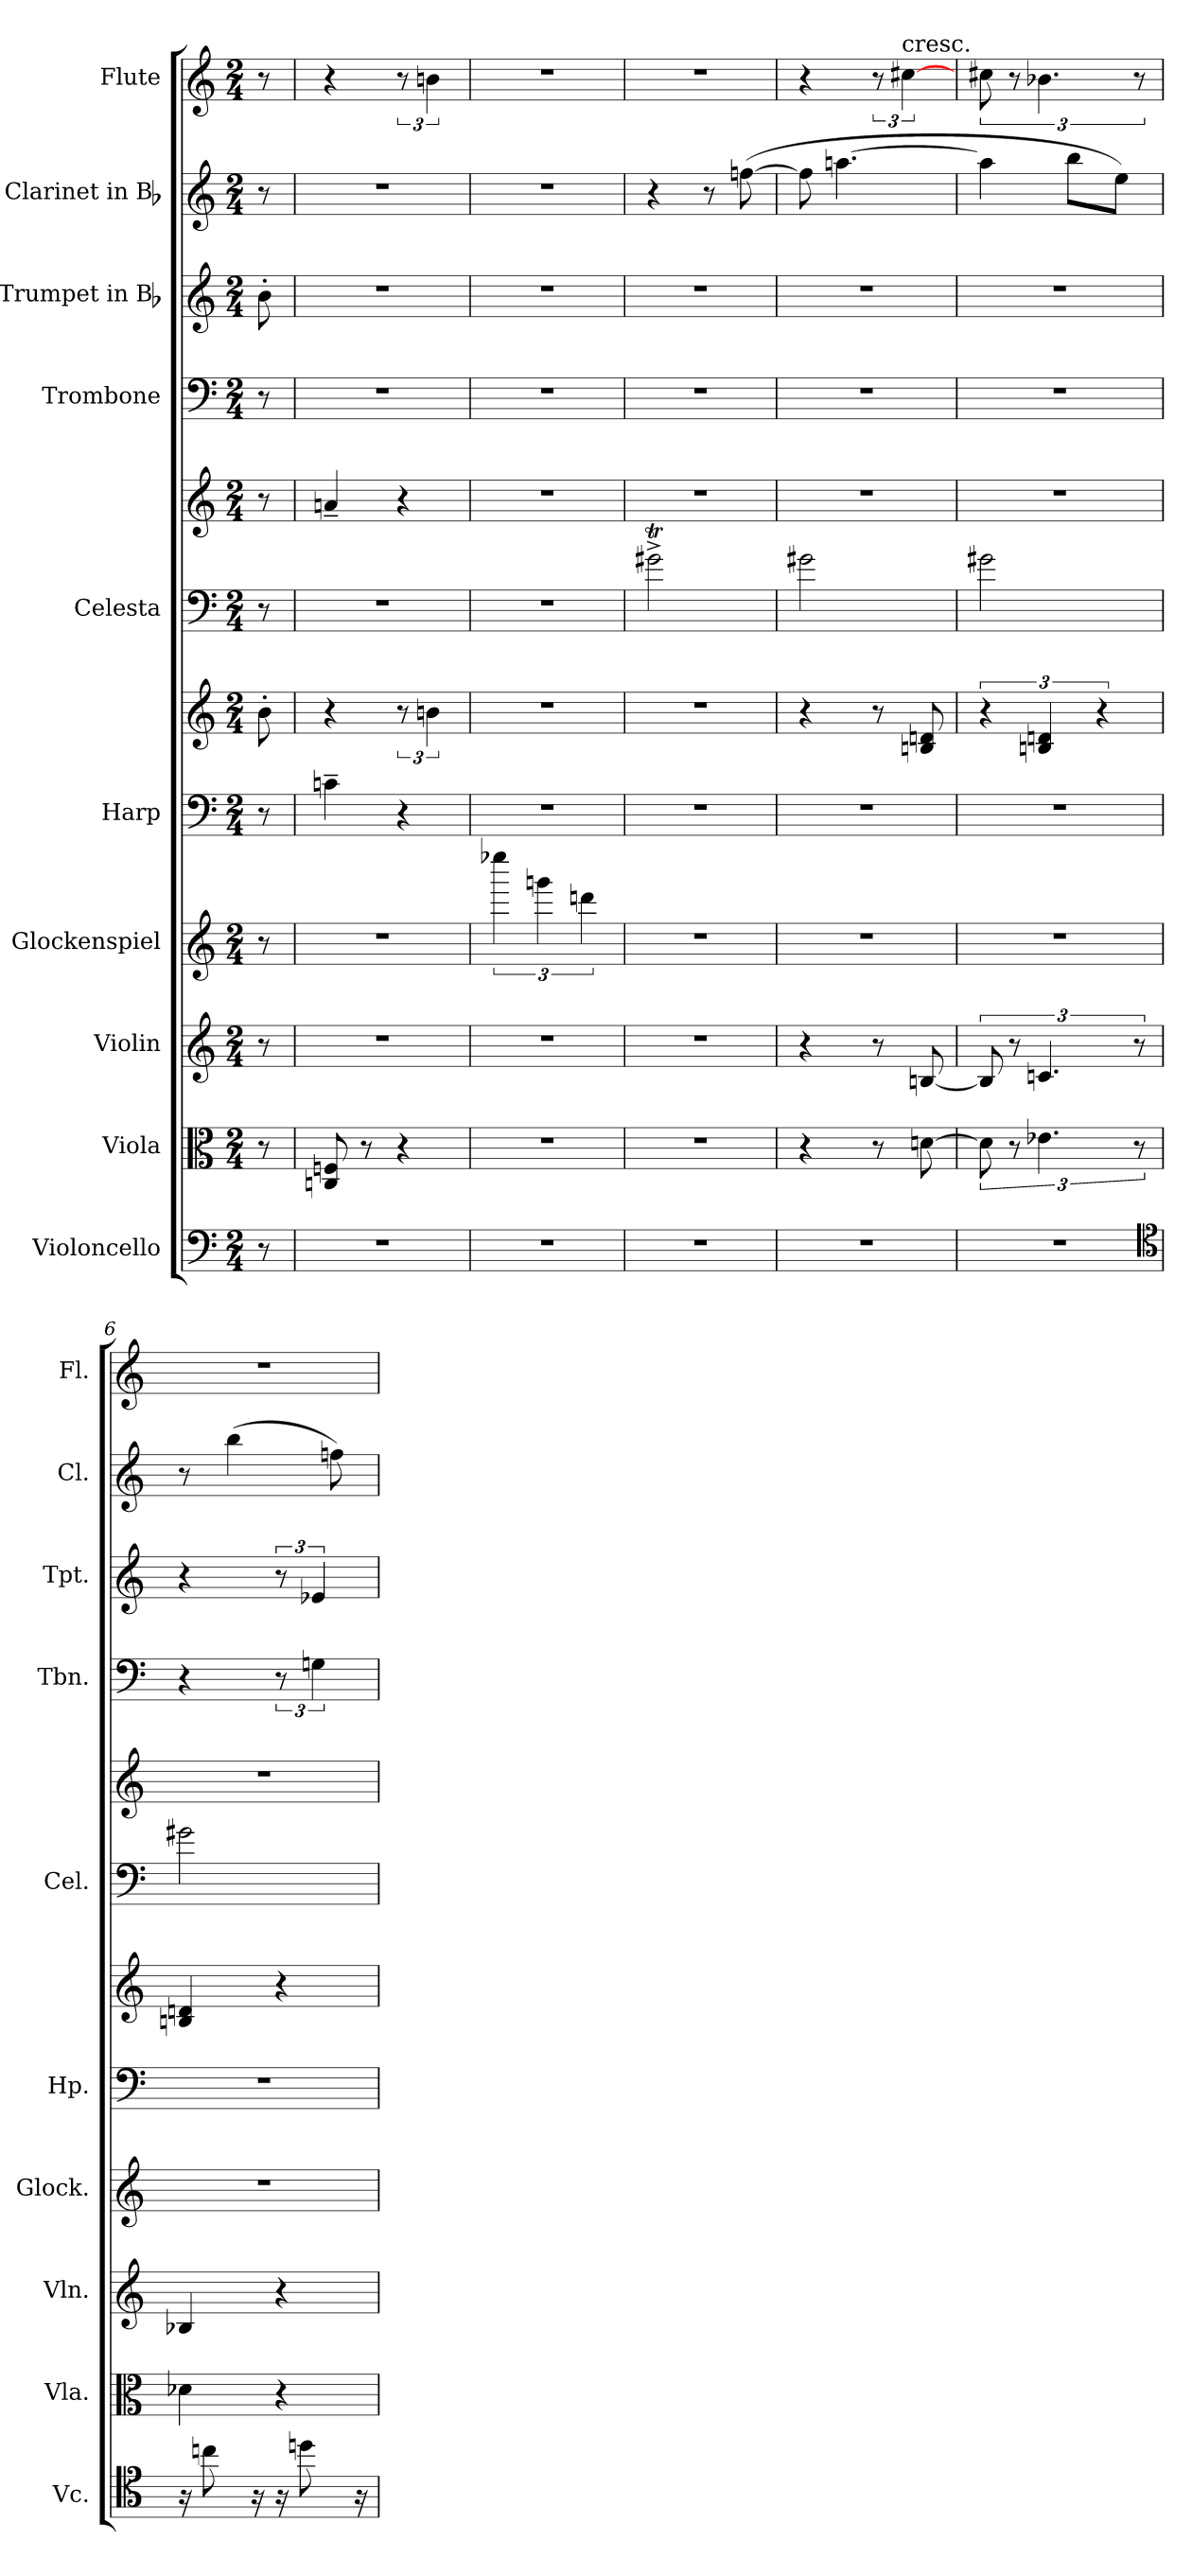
**kern	**kern	**kern	**kern	**kern	**kern	**kern	**kern	**kern	**kern	**kern	**kern
*part10	*part9	*part8	*part7	*part6	*part6	*part5	*part5	*part4	*part3	*part2	*part1
*staff12	*staff11	*staff10	*staff9	*staff8	*staff7	*staff6	*staff5	*staff4	*staff3	*staff2	*staff1
*I"Violoncello	*I"Viola	*I"Violin	*I"Glockenspiel	*I"Harp	*	*I"Celesta	*	*I"Trombone	*I"Trumpet in Bb	*I"Clarinet in Bb	*I"Flute
*I'Vc.	*I'Vla.	*I'Vln.	*I'Glock.	*I'Hp.	*	*I'Cel.	*	*I'Tbn.	*I'Tpt.	*I'Cl.	*I'Fl.
*clefF4	*clefC3	*clefG2	*clefG2	*clefF4	*clefG2	*clefF4	*clefG2	*clefF4	*clefG2	*clefG2	*clefG2
*k[]	*k[]	*k[]	*k[]	*k[]	*k[]	*k[]	*k[]	*k[]	*k[]	*k[]	*k[]
*M2/4	*M2/4	*M2/4	*M2/4	*M2/4	*M2/4	*M2/4	*M2/4	*M2/4	*M2/4	*M2/4	*M2/4
=	=	=	=	=	=	=	=	=	=	=	=
8r	8r	8r	8r	8r	8b'	8r	8r	8r	8b'	8r	8r
=1	=1	=1	=1	=1	=1	=1	=1	=1	=1	=1	=1
2r	8Cn 8Fn	2r	2r	4cn~	4r	2r	4an~	2r	2r	2r	4r
.	8r	.	.	.	.	.	.	.	.	.	.
.	4r	.	.	4r	12r	.	4r	.	.	.	12r
.	.	.	.	.	6bn	.	.	.	.	.	6bn
=2	=2	=2	=2	=2	=2	=2	=2	=2	=2	=2	=2
2r	2r	2r	6eeee-X	2r	2r	2r	2r	2r	2r	2r	2r
.	.	.	6gggn	.	.	.	.	.	.	.	.
.	.	.	6dddn	.	.	.	.	.	.	.	.
=3	=3	=3	=3	=3	=3	=3	=3	=3	=3	=3	=3
2r	2r	2r	2r	2r	2r	2g#Xt^	2r	2r	2r	4r	2r
.	.	.	.	.	.	.	.	.	.	8r	.
.	.	.	.	.	.	.	.	.	.	([8ffn	.
=4	=4	=4	=4	=4	=4	=4	=4	=4	=4	=4	=4
2r	4r	4r	2r	2r	4r	2g#X	2r	2r	2r	8ff]	4r
.	.	.	.	.	.	.	.	.	.	[4.aan	.
.	8r	8r	.	.	8r	.	.	.	.	.	12r
!	!	!	!	!	!	!	!	!	!	!	!LO:TX:t=cresc.
.	.	.	.	.	.	.	.	.	.	.	[6cc#X
.	[8dn	[8Bn	.	.	8Bn 8dn	.	.	.	.	.	.
=5	=5	=5	=5	=5	=5	=5	=5	=5	=5	=5	=5
2r	12d]	12B]	2r	2r	6r	2g#X	2r	2r	2r	4aa]	12cc#X
.	12r	12r	.	.	.	.	.	.	.	.	12r
.	6.e-X	6.cn	.	.	6Bn 6dn	.	.	.	.	.	6.b-X
.	.	.	.	.	.	.	.	.	.	8bbL	.
.	.	.	.	.	6r	.	.	.	.	.	.
.	.	.	.	.	.	.	.	.	.	8eeJ)	.
.	12r	12r	.	.	.	.	.	.	.	.	12r
*clefC4	*	*	*	*	*	*	*	*	*	*	*
=6	=6	=6	=6	=6	=6	=6	=6	=6	=6	=6	=6
16r	4d-X	4B-X	2r	2r	4Bn 4dn	2g#X	2r	4r	4r	8r	2r
8ccn	.	.	.	.	.	.	.	.	.	.	.
.	.	.	.	.	.	.	.	.	.	(4bb	.
16r	.	.	.	.	.	.	.	.	.	.	.
16r	4r	4r	.	.	4r	.	.	12r	12r	.	.
8ddn	.	.	.	.	.	.	.	.	.	.	.
.	.	.	.	.	.	.	.	6Gn	6e-X	.	.
.	.	.	.	.	.	.	.	.	.	8ffn)	.
16r	.	.	.	.	.	.	.	.	.	.	.
=	=	=	=	=	=	=	=	=	=	=	=
*-	*-	*-	*-	*-	*-	*-	*-	*-	*-	*-	*-
